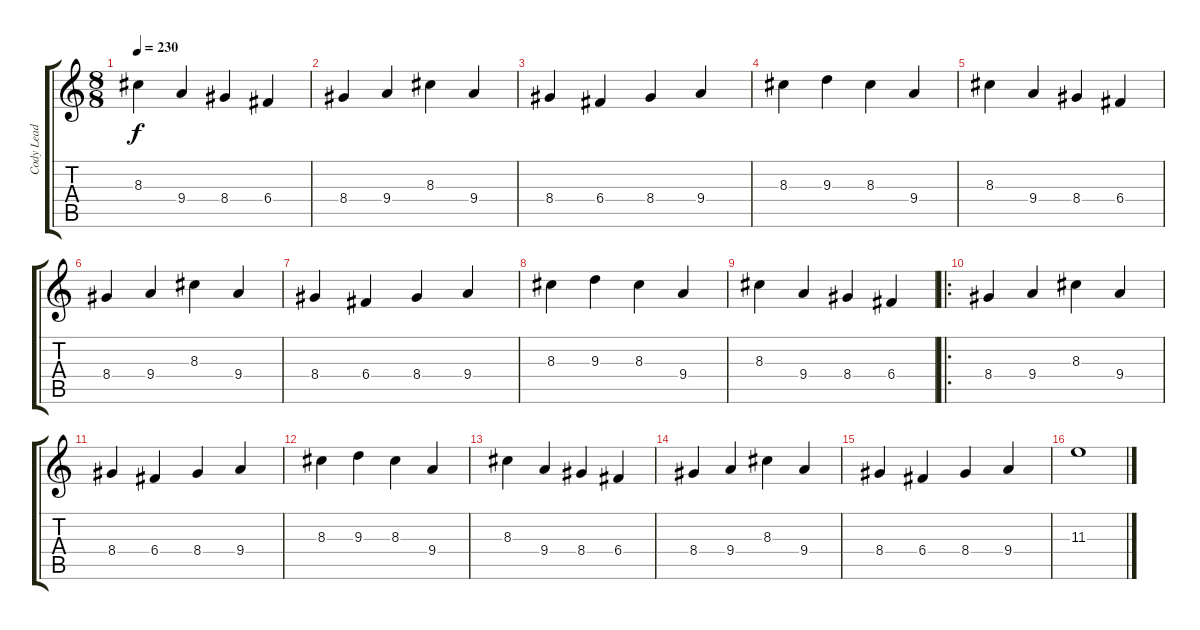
\track ("Cody Lead" "Cody Lead") {instrument distortionguitar}
\staff {score tabs}
\tuning (D4 A3 F3 C3 G2 D2) {hide}
\ts (8 8)
\tempo 230
\clef g2
\ks c
8.3.4{dy f} 9.4.4 8.4.4 6.4.4 |
8.4.4 9.4.4 8.3.4 9.4.4 |
8.4.4 6.4.4 8.4.4 9.4.4 |
8.3.4 9.3.4 8.3.4 9.4.4 |
8.3.4 9.4.4 8.4.4 6.4.4 |
8.4.4 9.4.4 8.3.4 9.4.4 |
8.4.4 6.4.4 8.4.4 9.4.4 |
8.3.4 9.3.4 8.3.4 9.4.4 |
8.3.4 9.4.4 8.4.4 6.4.4 |
\ro
8.4.4 9.4.4 8.3.4 9.4.4 |
8.4.4 6.4.4 8.4.4 9.4.4 |
8.3.4 9.3.4 8.3.4 9.4.4 |
8.3.4 9.4.4 8.4.4 6.4.4 |
8.4.4 9.4.4 8.3.4 9.4.4 |
8.4.4 6.4.4 8.4.4 9.4.4 |
11.3.1
